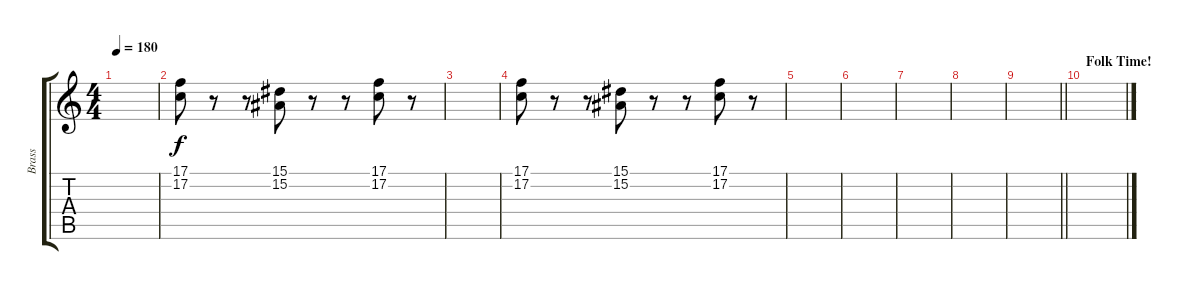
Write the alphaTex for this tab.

\track ("Brass" "Brass") {instrument brasssection}
\staff {score tabs}
\tuning (C4 G3 Eb3 Bb2 F2 C2) {hide}
\ts (4 4)
\tempo 180
\clef g2
\ks c
|
(17.1 17.2).8 r.8 r.8 (15.1 15.2).8 r.8 r.8 (17.1 17.2).8 r.8 |
|
(17.1 17.2).8 r.8 r.8 (15.1 15.2).8 r.8 r.8 (17.1 17.2).8 r.8 |
|
|
|
|
\barLineRight lightlight
|
\section ("" "Folk Time!")
